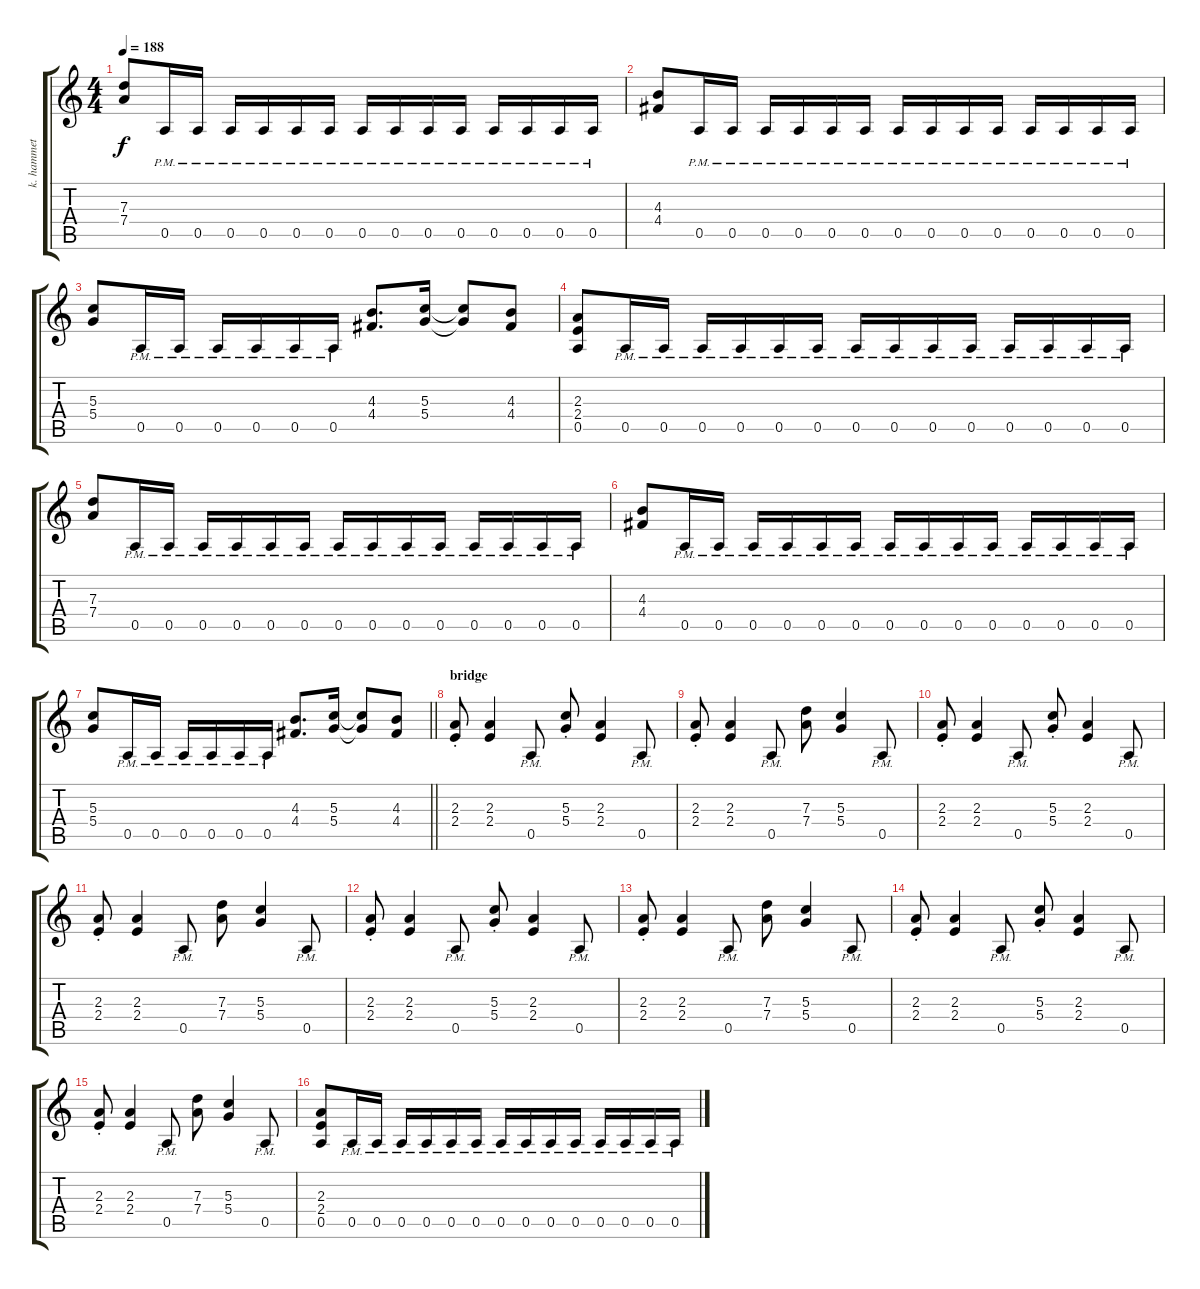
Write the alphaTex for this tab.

\track ("k. hammet - rhythm guitar" "k. hammet ") {instrument distortionguitar}
\staff {score tabs}
\tuning (E4 B3 G3 D3 A2 E2) {hide}
\ts (4 4)
\tempo 188
\clef g2
\ks c
(7.3 7.4).8{dy f} 0.5{pm}.16 0.5{pm}.16 0.5{pm}.16 0.5{pm}.16 0.5{pm}.16 0.5{pm}.16 0.5{pm}.16 0.5{pm}.16 0.5{pm}.16 0.5{pm}.16 0.5{pm}.16 0.5{pm}.16 0.5{pm}.16 0.5{pm}.16 |
(4.3 4.4).8 0.5{pm}.16 0.5{pm}.16 0.5{pm}.16 0.5{pm}.16 0.5{pm}.16 0.5{pm}.16 0.5{pm}.16 0.5{pm}.16 0.5{pm}.16 0.5{pm}.16 0.5{pm}.16 0.5{pm}.16 0.5{pm}.16 0.5{pm}.16 |
(5.3 5.4).8 0.5{pm}.16 0.5{pm}.16 0.5{pm}.16 0.5{pm}.16 0.5{pm}.16 0.5{pm}.16 (4.3 4.4).8{d} (5.3 5.4).16 (5.3{t} 5.4{t}).8 (4.3 4.4).8 |
(2.3 2.4 0.5).8 0.5{pm}.16 0.5{pm}.16 0.5{pm}.16 0.5{pm}.16 0.5{pm}.16 0.5{pm}.16 0.5{pm}.16 0.5{pm}.16 0.5{pm}.16 0.5{pm}.16 0.5{pm}.16 0.5{pm}.16 0.5{pm}.16 0.5{pm}.16 |
(7.3 7.4).8 0.5{pm}.16 0.5{pm}.16 0.5{pm}.16 0.5{pm}.16 0.5{pm}.16 0.5{pm}.16 0.5{pm}.16 0.5{pm}.16 0.5{pm}.16 0.5{pm}.16 0.5{pm}.16 0.5{pm}.16 0.5{pm}.16 0.5{pm}.16 |
(4.3 4.4).8 0.5{pm}.16 0.5{pm}.16 0.5{pm}.16 0.5{pm}.16 0.5{pm}.16 0.5{pm}.16 0.5{pm}.16 0.5{pm}.16 0.5{pm}.16 0.5{pm}.16 0.5{pm}.16 0.5{pm}.16 0.5{pm}.16 0.5{pm}.16 |
\barLineRight lightlight
(5.3 5.4).8 0.5{pm}.16 0.5{pm}.16 0.5{pm}.16 0.5{pm}.16 0.5{pm}.16 0.5{pm}.16 (4.3 4.4).8{d} (5.3 5.4).16 (5.3{t} 5.4{t}).8 (4.3 4.4).8 |
\section ("" "bridge")
(2.3{st} 2.4{st}).8 (2.3 2.4).4 0.5{pm}.8 (5.3{st} 5.4{st}).8 (2.3 2.4).4 0.5{pm}.8 |
(2.3{st} 2.4{st}).8 (2.3 2.4).4 0.5{pm}.8 (7.3 7.4).8 (5.3 5.4).4 0.5{pm}.8 |
(2.3{st} 2.4{st}).8 (2.3 2.4).4 0.5{pm}.8 (5.3{st} 5.4{st}).8 (2.3 2.4).4 0.5{pm}.8 |
(2.3{st} 2.4{st}).8 (2.3 2.4).4 0.5{pm}.8 (7.3 7.4).8 (5.3 5.4).4 0.5{pm}.8 |
(2.3{st} 2.4{st}).8 (2.3 2.4).4 0.5{pm}.8 (5.3{st} 5.4{st}).8 (2.3 2.4).4 0.5{pm}.8 |
(2.3{st} 2.4{st}).8 (2.3 2.4).4 0.5{pm}.8 (7.3 7.4).8 (5.3 5.4).4 0.5{pm}.8 |
(2.3{st} 2.4{st}).8 (2.3 2.4).4 0.5{pm}.8 (5.3{st} 5.4{st}).8 (2.3 2.4).4 0.5{pm}.8 |
(2.3{st} 2.4{st}).8 (2.3 2.4).4 0.5{pm}.8 (7.3 7.4).8 (5.3 5.4).4 0.5{pm}.8 |
(2.3 2.4 0.5).8 0.5{pm}.16 0.5{pm}.16 0.5{pm}.16 0.5{pm}.16 0.5{pm}.16 0.5{pm}.16 0.5{pm}.16 0.5{pm}.16 0.5{pm}.16 0.5{pm}.16 0.5{pm}.16 0.5{pm}.16 0.5{pm}.16 0.5{pm}.16
